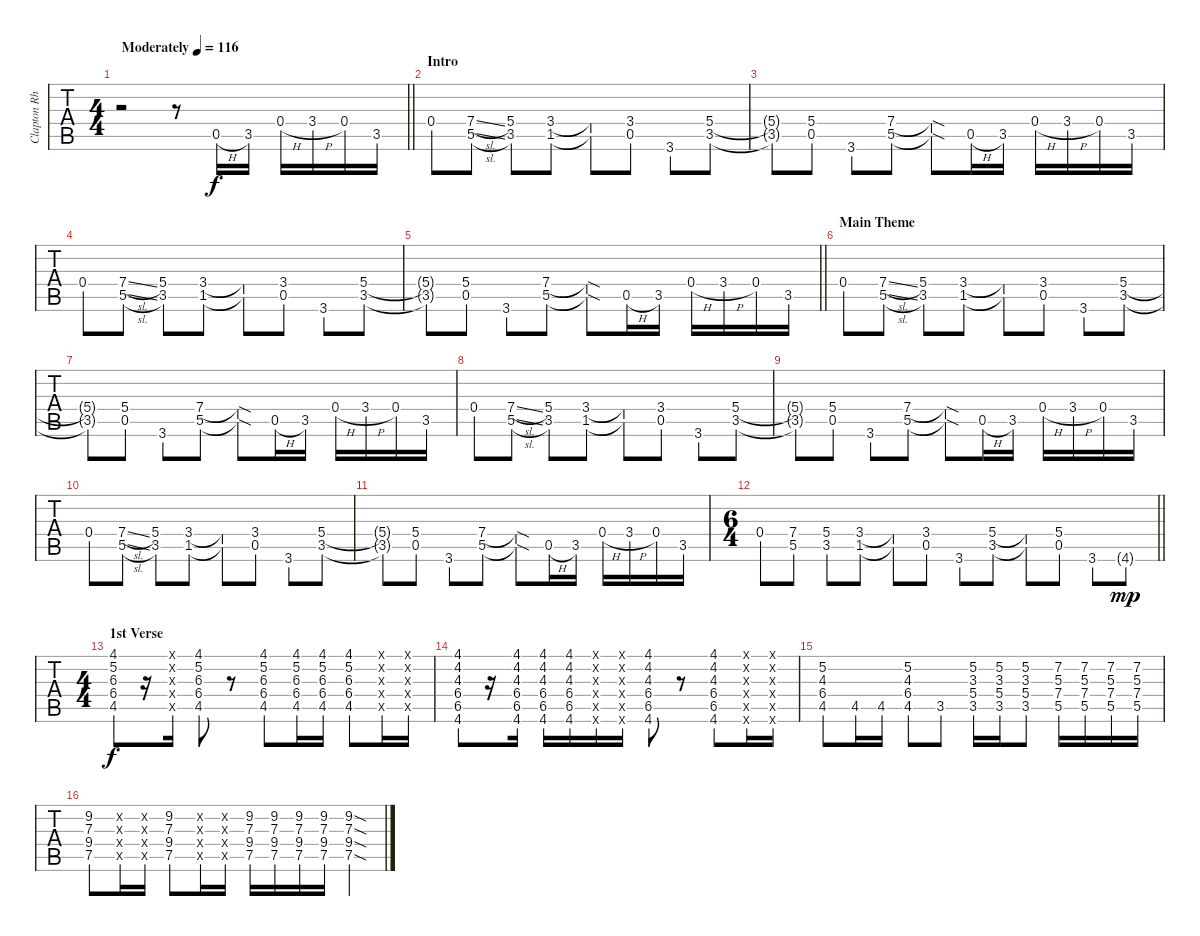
\track ("Clapton Rhythm (Trs. 5A/3-4B)" "Clapton Rh") {instrument overdrivenguitar}
\staff {tabs}
\tuning (E4 B3 G3 D3 A2 E2) {hide}
\ts (4 4)
\tempo (116 "Moderately")
\clef g2
\barLineRight lightlight
\ks c
r.2{dy f instrument overdrivenguitar} r.8 0.5{h}.16 3.5.16 0.4{h}.16 3.4{h}.16 0.4.16 3.5.16 |
\section ("" "Intro")
0.4.8 (7.4{sl} 5.5{sl}).8 (5.4 3.5).8 (3.4 1.5).8 (3.4{t} 1.5{t}).8 (3.4 0.5).8 3.6.8 (5.4 3.5).8 |
(5.4{t} 3.5{t}).8 (5.4 0.5).8 3.6.8 (7.4 5.5).8 (7.4{sod t} 5.5{sod t}).8 0.5{h}.16 3.5.16 0.4{h}.16 3.4{h}.16 0.4.16 3.5.16 |
0.4.8 (7.4{sl} 5.5{sl}).8 (5.4 3.5).8 (3.4 1.5).8 (3.4{t} 1.5{t}).8 (3.4 0.5).8 3.6.8 (5.4 3.5).8 |
\barLineRight lightlight
(5.4{t} 3.5{t}).8 (5.4 0.5).8 3.6.8 (7.4 5.5).8 (7.4{sod t} 5.5{sod t}).8 0.5{h}.16 3.5.16 0.4{h}.16 3.4{h}.16 0.4.16 3.5.16 |
\section ("" "Main Theme")
0.4.8 (7.4{sl} 5.5{sl}).8 (5.4 3.5).8 (3.4 1.5).8 (3.4{t} 1.5{t}).8 (3.4 0.5).8 3.6.8 (5.4 3.5).8 |
(5.4{t} 3.5{t}).8 (5.4 0.5).8 3.6.8 (7.4 5.5).8 (7.4{sod t} 5.5{sod t}).8 0.5{h}.16 3.5.16 0.4{h}.16 3.4{h}.16 0.4.16 3.5.16 |
0.4.8 (7.4{sl} 5.5{sl}).8 (5.4 3.5).8 (3.4 1.5).8 (3.4{t} 1.5{t}).8 (3.4 0.5).8 3.6.8 (5.4 3.5).8 |
(5.4{t} 3.5{t}).8 (5.4 0.5).8 3.6.8 (7.4 5.5).8 (7.4{sod t} 5.5{sod t}).8 0.5{h}.16 3.5.16 0.4{h}.16 3.4{h}.16 0.4.16 3.5.16 |
0.4.8 (7.4{sl} 5.5{sl}).8 (5.4 3.5).8 (3.4 1.5).8 (3.4{t} 1.5{t}).8 (3.4 0.5).8 3.6.8 (5.4 3.5).8 |
(5.4{t} 3.5{t}).8 (5.4 0.5).8 3.6.8 (7.4 5.5).8 (7.4{sod t} 5.5{sod t}).8 0.5{h}.16 3.5.16 0.4{h}.16 3.4{h}.16 0.4.16 3.5.16 |
\ts (6 4)
\barLineRight lightlight
0.4.8 (7.4 5.5).8 (5.4 3.5).8 (3.4 1.5).8 (3.4{t} 1.5{t}).8 (3.4 0.5).8 3.6.8 (5.4 3.5).8 (5.4{t} 3.5{t}).8 (5.4 0.5).8 3.6.8 4.6{g}.8{dy mp} |
\ts (4 4)
\section ("" "1st Verse")
(4.1 5.2 6.3 6.4 4.5).8{dy f} r.16 (0.1{x} 0.2{x} 0.3{x} 0.4{x} 0.5{x}).16 (4.1 5.2 6.3 6.4 4.5).8 r.8 (4.1 5.2 6.3 6.4 4.5).8 (4.1 5.2 6.3 6.4 4.5).16 (4.1 5.2 6.3 6.4 4.5).16 (4.1 5.2 6.3 6.4 4.5).8 (0.1{x} 0.2{x} 0.3{x} 0.4{x} 0.5{x}).16 (0.1{x} 0.2{x} 0.3{x} 0.4{x} 0.5{x}).16 |
(4.1 4.2 4.3 6.4 6.5 4.6).8 r.16 (4.1 4.2 4.3 6.4 6.5 4.6).16 (4.1 4.2 4.3 6.4 6.5 4.6).16 (4.1 4.2 4.3 6.4 6.5 4.6).16 (0.1{x} 0.2{x} 0.3{x} 0.4{x} 0.5{x} 0.6{x}).16 (0.1{x} 0.2{x} 0.3{x} 0.4{x} 0.5{x} 0.6{x}).16 (4.1 4.2 4.3 6.4 6.5 4.6).8 r.8 (4.1 4.2 4.3 6.4 6.5 4.6).8 (0.1{x} 0.2{x} 0.3{x} 0.4{x} 0.5{x} 0.6{x}).16 (0.1{x} 0.2{x} 0.3{x} 0.4{x} 0.5{x} 0.6{x}).16 |
(5.2 4.3 6.4 4.5).8 4.5.16 4.5.16 (5.2 4.3 6.4 4.5).8 3.5.8 (5.2 3.3 5.4 3.5).16 (5.2 3.3 5.4 3.5).16 (5.2 3.3 5.4 3.5).8 (7.2 5.3 7.4 5.5).16 (7.2 5.3 7.4 5.5).16 (7.2 5.3 7.4 5.5).16 (7.2 5.3 7.4 5.5).16 |
(9.2 7.3 9.4 7.5).8 (0.2{x} 0.3{x} 0.4{x} 0.5{x}).16 (0.2{x} 0.3{x} 0.4{x} 0.5{x}).16 (9.2 7.3 9.4 7.5).8 (0.2{x} 0.3{x} 0.4{x} 0.5{x}).16 (0.2{x} 0.3{x} 0.4{x} 0.5{x}).16 (9.2 7.3 9.4 7.5).16 (9.2 7.3 9.4 7.5).16 (9.2 7.3 9.4 7.5).16 (9.2 7.3 9.4 7.5).16 (9.2{sod} 7.3{sod} 9.4{sod} 7.5{sod}).4
